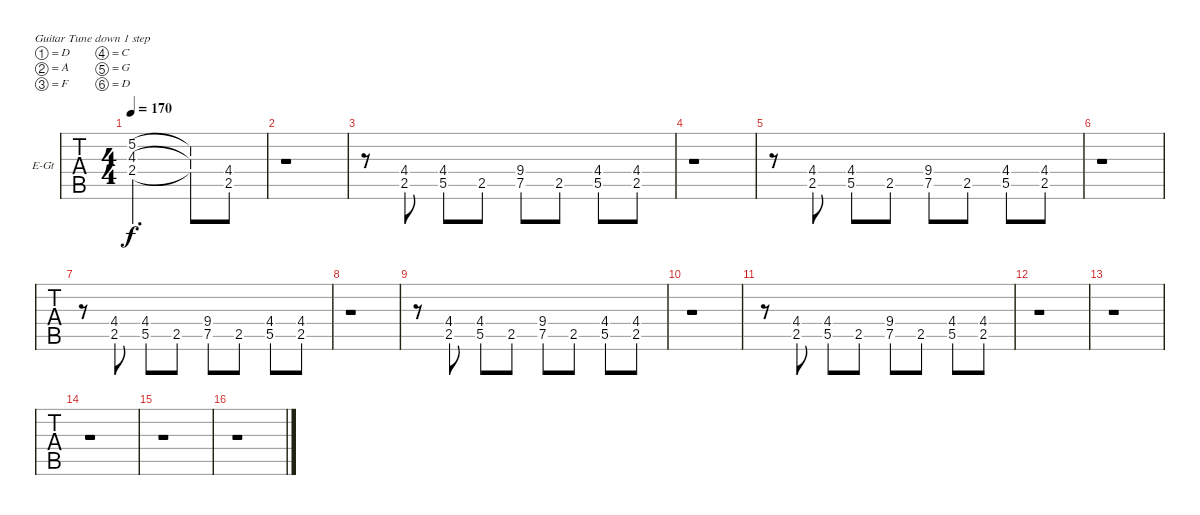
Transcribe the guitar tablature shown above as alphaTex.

\bracketExtendMode groupsimilarinstruments
\firstSystemTrackNameOrientation horizontal
\otherSystemsTrackNameOrientation horizontal
\track ("Лысый)" "E-Gt") {instrument distortionguitar}
\staff {tabs}
\tuning (D4 A3 F3 C3 G2 D2)
\ts (4 4)
\tempo 170
\clef g2
\ks c
(5.2{t} 4.3{t} 2.4{t}).2{d dy f} (5.2{t} 4.3{t} 2.4{t}).8 (4.4 2.5).8 |
r.1 |
r.8 (4.4 2.5).8 (4.4 5.5).8 2.5.8 (9.4 7.5).8 2.5.8 (4.4 5.5).8 (4.4 2.5).8 |
r.1 |
r.8 (4.4 2.5).8 (4.4 5.5).8 2.5.8 (9.4 7.5).8 2.5.8 (4.4 5.5).8 (4.4 2.5).8 |
r.1 |
r.8 (4.4 2.5).8 (4.4 5.5).8 2.5.8 (9.4 7.5).8 2.5.8 (4.4 5.5).8 (4.4 2.5).8 |
r.1 |
r.8 (4.4 2.5).8 (4.4 5.5).8 2.5.8 (9.4 7.5).8 2.5.8 (4.4 5.5).8 (4.4 2.5).8 |
r.1 |
r.8 (4.4 2.5).8 (4.4 5.5).8 2.5.8 (9.4 7.5).8 2.5.8 (4.4 5.5).8 (4.4 2.5).8 |
r.1 |
r.1 |
r.1 |
r.1 |
r.1
